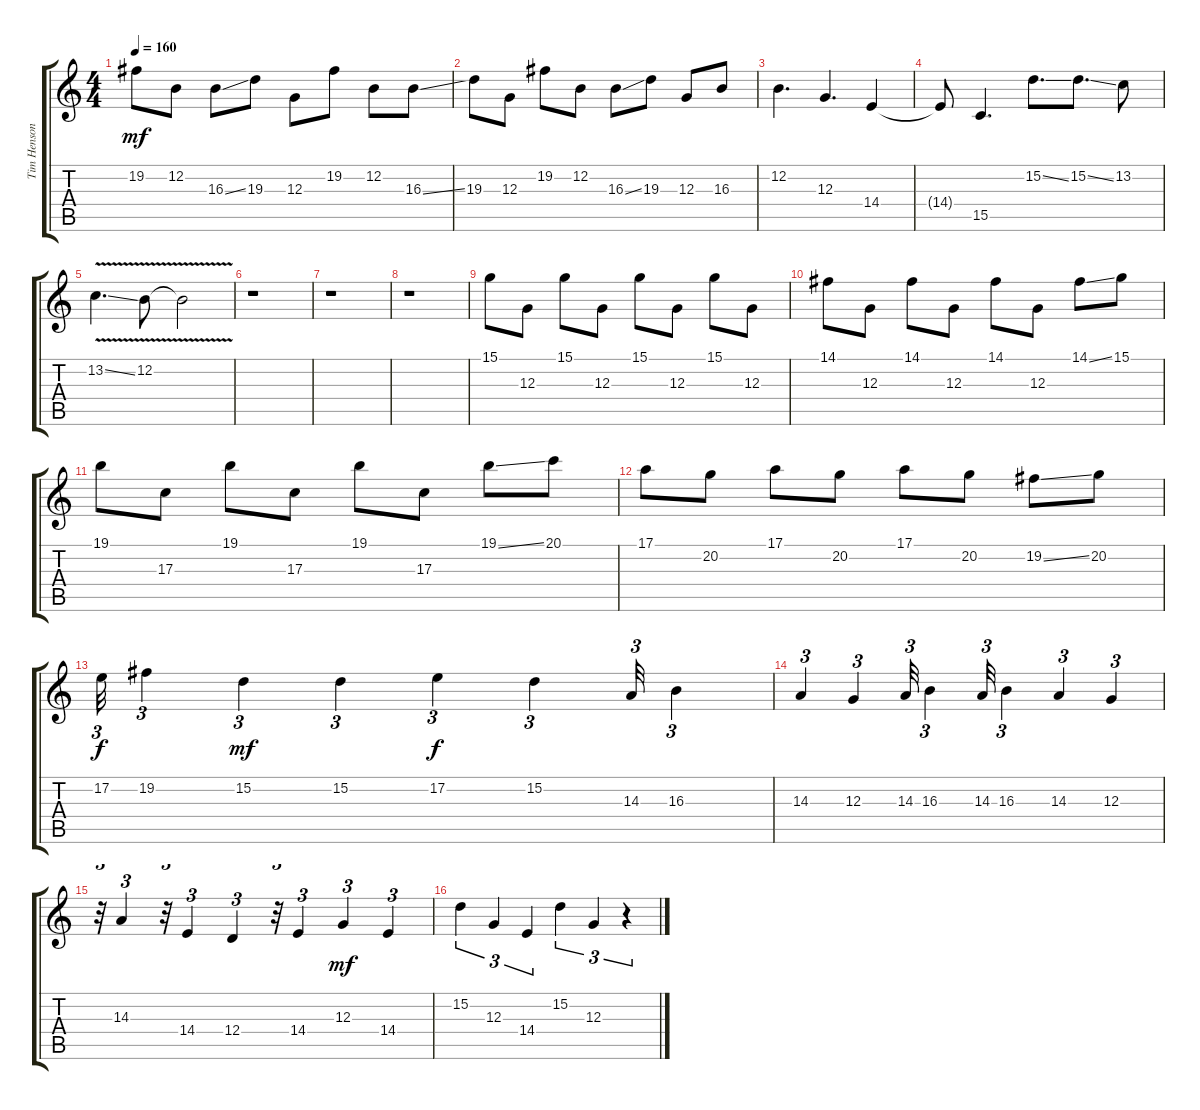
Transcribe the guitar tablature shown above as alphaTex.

\track ("Tim Henson Clean 1" "Tim Henson") {instrument violin}
\staff {score tabs}
\tuning (E4 B3 G3 D3 A2 D2) {hide}
\ts (4 4)
\tempo 160
\clef g2
\ks c
19.2.8{dy mf} 12.2.8 16.3{ss}.8 19.3.8 12.3.8 19.2.8 12.2.8 16.3{ss}.8 |
19.3.8 12.3.8 19.2.8 12.2.8 16.3{ss}.8 19.3.8 12.3.8 16.3.8 |
12.2.4{d} 12.3.4{d} 14.4.4 |
14.4{t}.8 15.5.4{d} 15.2{ss}.8{d} 15.2{ss}.8{d} 13.2.8 |
13.2{v ss}.4{d} 12.2{v}.8 12.2{v t}.2 |
r.1 |
r.1 |
r.1 |
15.1.8 12.3.8 15.1.8 12.3.8 15.1.8 12.3.8 15.1.8 12.3.8 |
14.1.8 12.3.8 14.1.8 12.3.8 14.1.8 12.3.8 14.1{ss}.8 15.1.8 |
19.1.8 17.3.8 19.1.8 17.3.8 19.1.8 17.3.8 19.1{ss}.8 20.1.8 |
17.1.8 20.2.8 17.1.8 20.2.8 17.1.8 20.2.8 19.2{ss}.8 20.2.8 |
17.2.32{tu (3 2) dy f} 19.2.4{tu (3 2)} 15.2.4{tu (3 2) dy mf} 15.2.4{tu (3 2)} 17.2.4{tu (3 2) dy f} 15.2.4{tu (3 2)} 14.3.32{tu (3 2)} 16.3.4{tu (3 2)} |
14.3.4{tu (3 2)} 12.3.4{tu (3 2)} 14.3.32{tu (3 2)} 16.3.4{tu (3 2)} 14.3.32{tu (3 2)} 16.3.4{tu (3 2)} 14.3.4{tu (3 2)} 12.3.4{tu (3 2)} |
r.32{tu (3 2)} 14.3.4{tu (3 2)} r.32{tu (3 2)} 14.4.4{tu (3 2)} 12.4.4{tu (3 2)} r.32{tu (3 2)} 14.4.4{tu (3 2)} 12.3.4{tu (3 2) dy mf} 14.4.4{tu (3 2)} |
15.2.4{tu (3 2)} 12.3.4{tu (3 2)} 14.4.4{tu (3 2)} 15.2.4{tu (3 2)} 12.3.4{tu (3 2)} r.4{tu (3 2)}
